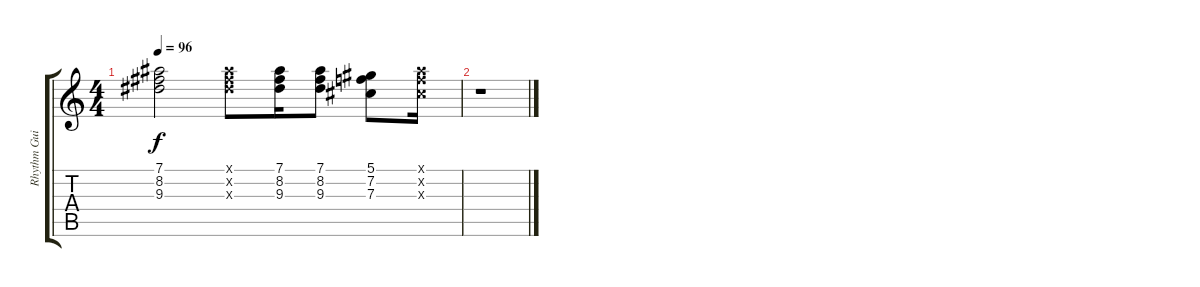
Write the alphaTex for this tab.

\track ("Rhythm Guitar" "Rhythm Gui") {instrument electricguitarjazz}
\staff {score tabs}
\tuning (Eb4 Bb3 Gb3 Db3 Ab2 Eb2) {hide}
\ts (4 4)
\tempo 96
\clef g2
\ks c
(7.1{t} 8.2{t} 9.3{t}).2{dy f} (7.1{x} 8.2{x} 9.3{x}).8 (7.1 8.2 9.3).16 (7.1 8.2 9.3).8 (5.1 7.2 7.3).8 (7.1{x} 7.2{x} 7.3{x}).16 |
r.1
